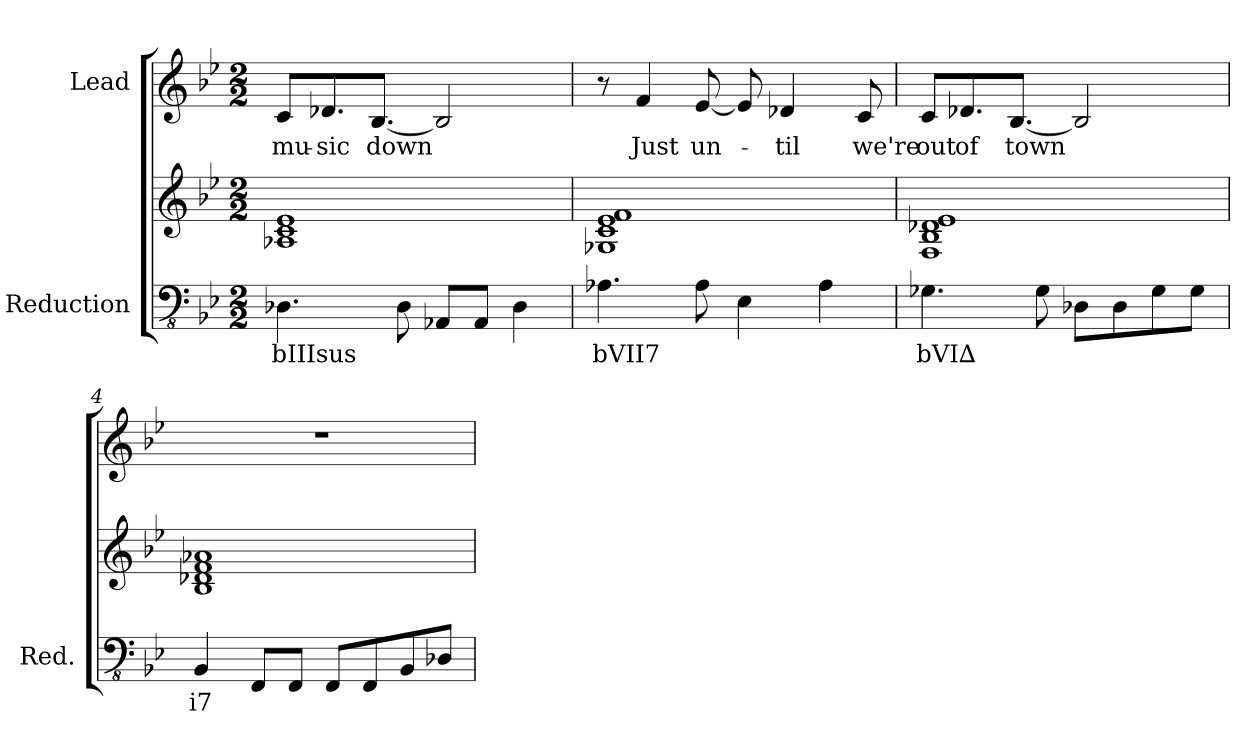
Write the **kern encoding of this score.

**kern	**text	**kern	**kern	**text
*part2	*part2	*part2	*part1	*part1
*staff3	*staff3	*staff2	*staff1	*staff1
*I"Reduction	*	*	*I"Lead	*
*I'Red.	*	*	*	*
!!LO:PB:g=z
*clefFv4	*	*clefG2	*clefG2	*
*k[b-e-]	*	*k[b-e-]	*k[b-e-]	*
*B-:	*	*B-:	*B-:	*
*M2/2	*	*M2/2	*M2/2	*
=1	=1	=1	=1	=1
!	!LO:LY:b:color=#000000	!	!	!
!	!	!	!	!LO:LY:b:color=#000000
4.DD-Xi\	bIIIsus	1A-Xi 1ci 1e-i	8ci/L	mu-
!	!	!	!	!LO:LY:b:color=#000000
.	.	.	8.d-Xi/	-sic
!	!	!	!	!LO:LY:b:color=#000000
.	.	.	[<8.B-i/J	down
8DD-i\	.	.	.	.
8AAA-Xi/L	.	.	2B-i/]	.
8AAA-i/J	.	.	.	.
4DD-i\	.	.	.	.
=2	=2	=2	=2	=2
!	!LO:LY:b:color=#000000	!	!	!
4.AA-Xi\	bVII7	1G-Xi 1ci 1e-i 1fi	8r	.
!	!	!	!	!LO:LY:b:color=#000000
.	.	.	4fi/	Just
!	!	!	!	!LO:LY:b:color=#000000
8AA-i\	.	.	[<8e-i/	un-
4EE-i\	.	.	8e-i/]	.
!	!	!	!	!LO:LY:b:color=#000000
.	.	.	4d-Xi/	-til
4AA-i\	.	.	.	.
!	!	!	!	!LO:LY:b:color=#000000
.	.	.	8ci/	we're
=3	=3	=3	=3	=3
!	!LO:LY:b:color=#000000	!	!	!
!	!	!	!	!LO:LY:b:color=#000000
4.GG-Xi\	bVI∆	1Fi 1B-i 1d-Xi 1e-i	8ci/L	out
!	!	!	!	!LO:LY:b:color=#000000
.	.	.	8.d-Xi/	of
!	!	!	!	!LO:LY:b:color=#000000
.	.	.	[<8.B-i/J	town
8GG-i\	.	.	.	.
8DD-Xi\L	.	.	2B-i/]	.
8DD-i\	.	.	.	.
8GG-i\	.	.	.	.
8GG-i\J	.	.	.	.
=4	=4	=4	=4	=4
!	!LO:LY:b:color=#000000	!	!	!
4BBB-i/	i7	1B-i 1d-Xi 1fi 1a-Xi	1r	.
8FFFi/L	.	.	.	.
8FFFi/J	.	.	.	.
8FFFi/L	.	.	.	.
8FFFi/	.	.	.	.
8BBB-i/	.	.	.	.
8DD-Xi/J	.	.	.	.
=	=	=	=	=
*-	*-	*-	*-	*-
